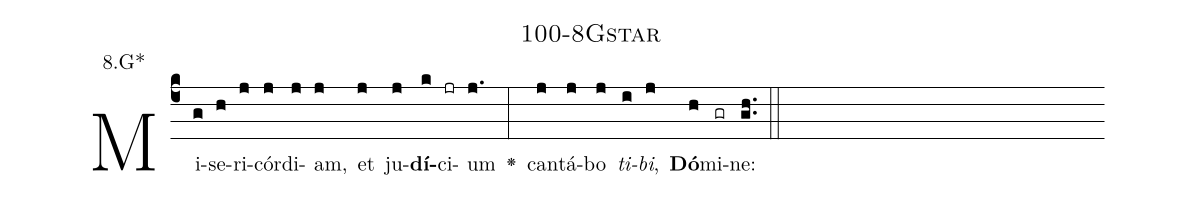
name: 100-8Gstar;
annotation: 8.G*;
%%
(c4)Mi(g)se(h)ri(j)cór(j)di(j)am,(j) et(j) ju(j)<b>dí</b>(k)ci(jr)um(j.) <v>\greheightstar</v>(:) can(j)tá(j)bo(j) <i>ti</i>(i)<i>bi</i>,(j) <b>Dó</b>(h)mi(gr)ne:(gh..) (::)


%E(j) u(j) o(i) u(j) a(h) e.(gh..) (::)
